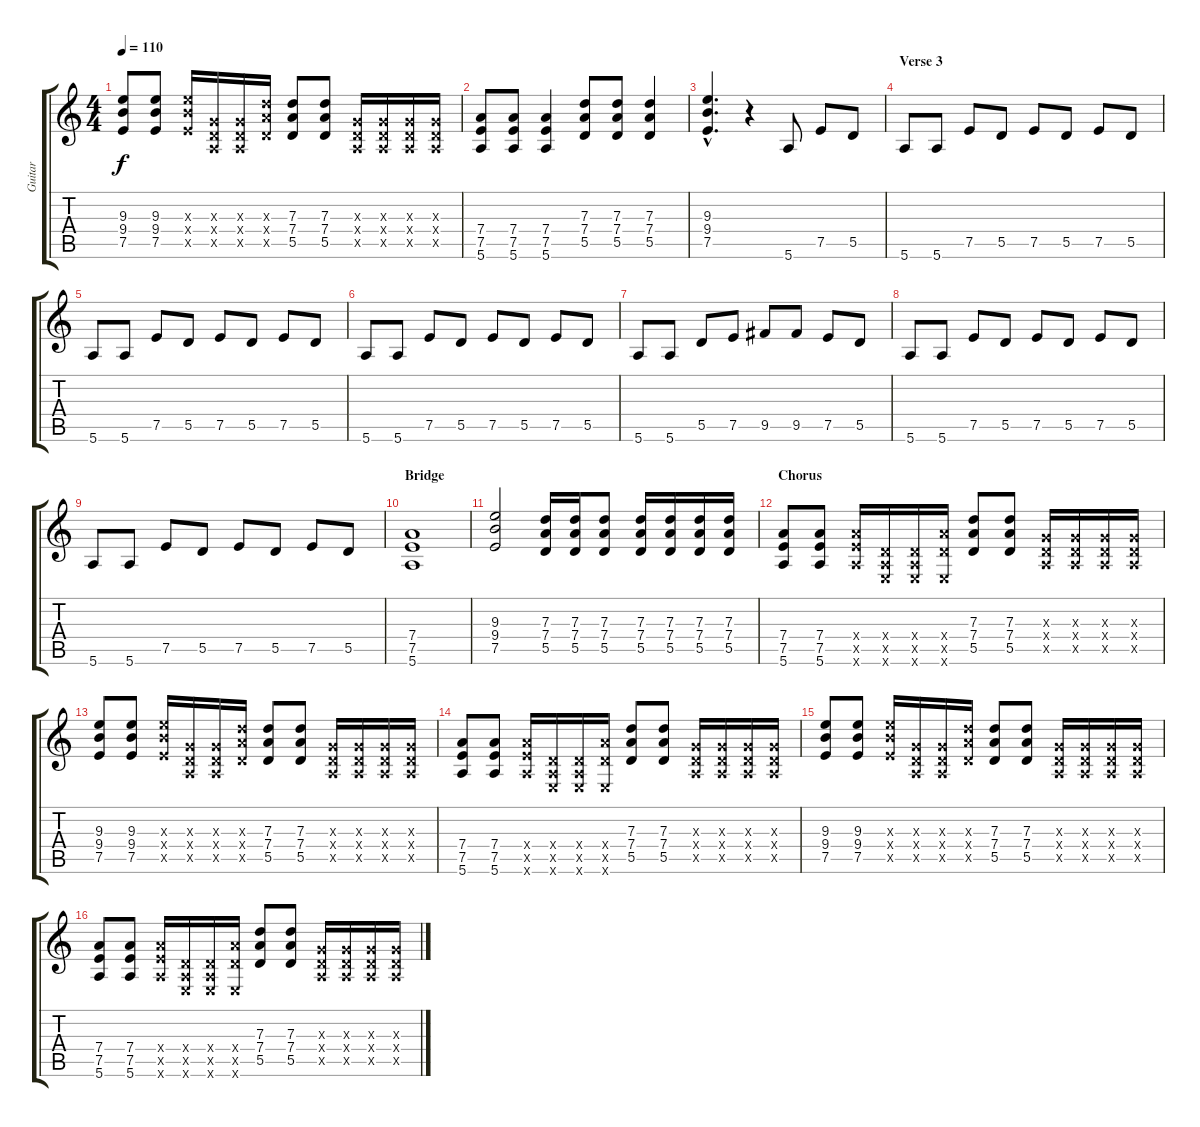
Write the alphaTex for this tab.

\track ("Guitar" "Guitar") {instrument distortionguitar}
\staff {score tabs}
\tuning (E4 B3 G3 D3 A2 E2) {hide}
\ts (4 4)
\tempo 110
\clef g2
\ks c
(9.3 9.4 7.5).8{dy f} (9.3 9.4 7.5).8 (9.3{x} 9.4{x} 7.5{x}).16 (0.3{x} 0.4{x} 0.5{x}).16 (0.3{x} 0.4{x} 0.5{x}).16 (7.3{x} 7.4{x} 5.5{x}).16 (7.3 7.4 5.5).8 (7.3 7.4 5.5).8 (0.3{x} 0.4{x} 0.5{x}).16 (0.3{x} 0.4{x} 0.5{x}).16 (0.3{x} 0.4{x} 0.5{x}).16 (0.3{x} 0.4{x} 0.5{x}).16 |
(7.4 7.5 5.6).8 (7.4 7.5 5.6).8 (7.4 7.5 5.6).4 (7.3 7.4 5.5).8 (7.3 7.4 5.5).8 (7.3 7.4 5.5).4 |
(9.3{hac} 9.4{hac} 7.5{hac}).4{d} r.4 5.6.8{volume 13 instrument electricguitarclean} 7.5.8 5.5.8 |
\section ("" "Verse 3")
5.6.8{volume 9} 5.6.8 7.5.8 5.5.8 7.5.8 5.5.8 7.5.8 5.5.8 |
5.6.8 5.6.8 7.5.8 5.5.8 7.5.8 5.5.8 7.5.8 5.5.8 |
5.6.8 5.6.8 7.5.8 5.5.8 7.5.8 5.5.8 7.5.8 5.5.8 |
5.6.8 5.6.8 5.5.8 7.5.8 9.5.8 9.5.8 7.5.8 5.5.8 |
5.6.8 5.6.8 7.5.8 5.5.8 7.5.8 5.5.8 7.5.8 5.5.8 |
5.6.8 5.6.8 7.5.8 5.5.8 7.5.8 5.5.8 7.5.8 5.5.8 |
\section ("" "Bridge")
(7.4 7.5 5.6).1{volume 14 instrument distortionguitar} |
(9.3 9.4 7.5).2 (7.3 7.4 5.5).16 (7.3 7.4 5.5).16 (7.3 7.4 5.5).8 (7.3 7.4 5.5).16 (7.3 7.4 5.5).16 (7.3 7.4 5.5).16 (7.3 7.4 5.5).16 |
\section ("" "Chorus")
(7.4 7.5 5.6).8 (7.4 7.5 5.6).8 (7.4{x} 7.5{x} 5.6{x}).16 (0.4{x} 0.5{x} 0.6{x}).16 (0.4{x} 0.5{x} 0.6{x}).16 (7.4{x} 5.5{x} 0.6{x}).16 (7.3 7.4 5.5).8 (7.3 7.4 5.5).8 (0.3{x} 0.4{x} 0.5{x}).16 (0.3{x} 0.4{x} 0.5{x}).16 (0.3{x} 0.4{x} 0.5{x}).16 (0.3{x} 0.4{x} 0.5{x}).16 |
(9.3 9.4 7.5).8 (9.3 9.4 7.5).8 (9.3{x} 9.4{x} 7.5{x}).16 (0.3{x} 0.4{x} 0.5{x}).16 (0.3{x} 0.4{x} 0.5{x}).16 (7.3{x} 7.4{x} 5.5{x}).16 (7.3 7.4 5.5).8 (7.3 7.4 5.5).8 (0.3{x} 0.4{x} 0.5{x}).16 (0.3{x} 0.4{x} 0.5{x}).16 (0.3{x} 0.4{x} 0.5{x}).16 (0.3{x} 0.4{x} 0.5{x}).16 |
(7.4 7.5 5.6).8 (7.4 7.5 5.6).8 (7.4{x} 7.5{x} 5.6{x}).16 (0.4{x} 0.5{x} 0.6{x}).16 (0.4{x} 0.5{x} 0.6{x}).16 (7.4{x} 5.5{x} 0.6{x}).16 (7.3 7.4 5.5).8 (7.3 7.4 5.5).8 (0.3{x} 0.4{x} 0.5{x}).16 (0.3{x} 0.4{x} 0.5{x}).16 (0.3{x} 0.4{x} 0.5{x}).16 (0.3{x} 0.4{x} 0.5{x}).16 |
(9.3 9.4 7.5).8 (9.3 9.4 7.5).8 (9.3{x} 9.4{x} 7.5{x}).16 (0.3{x} 0.4{x} 0.5{x}).16 (0.3{x} 0.4{x} 0.5{x}).16 (7.3{x} 7.4{x} 5.5{x}).16 (7.3 7.4 5.5).8 (7.3 7.4 5.5).8 (0.3{x} 0.4{x} 0.5{x}).16 (0.3{x} 0.4{x} 0.5{x}).16 (0.3{x} 0.4{x} 0.5{x}).16 (0.3{x} 0.4{x} 0.5{x}).16 |
(7.4 7.5 5.6).8 (7.4 7.5 5.6).8 (7.4{x} 7.5{x} 5.6{x}).16 (0.4{x} 0.5{x} 0.6{x}).16 (0.4{x} 0.5{x} 0.6{x}).16 (7.4{x} 5.5{x} 0.6{x}).16 (7.3 7.4 5.5).8 (7.3 7.4 5.5).8 (0.3{x} 0.4{x} 0.5{x}).16 (0.3{x} 0.4{x} 0.5{x}).16 (0.3{x} 0.4{x} 0.5{x}).16 (0.3{x} 0.4{x} 0.5{x}).16
